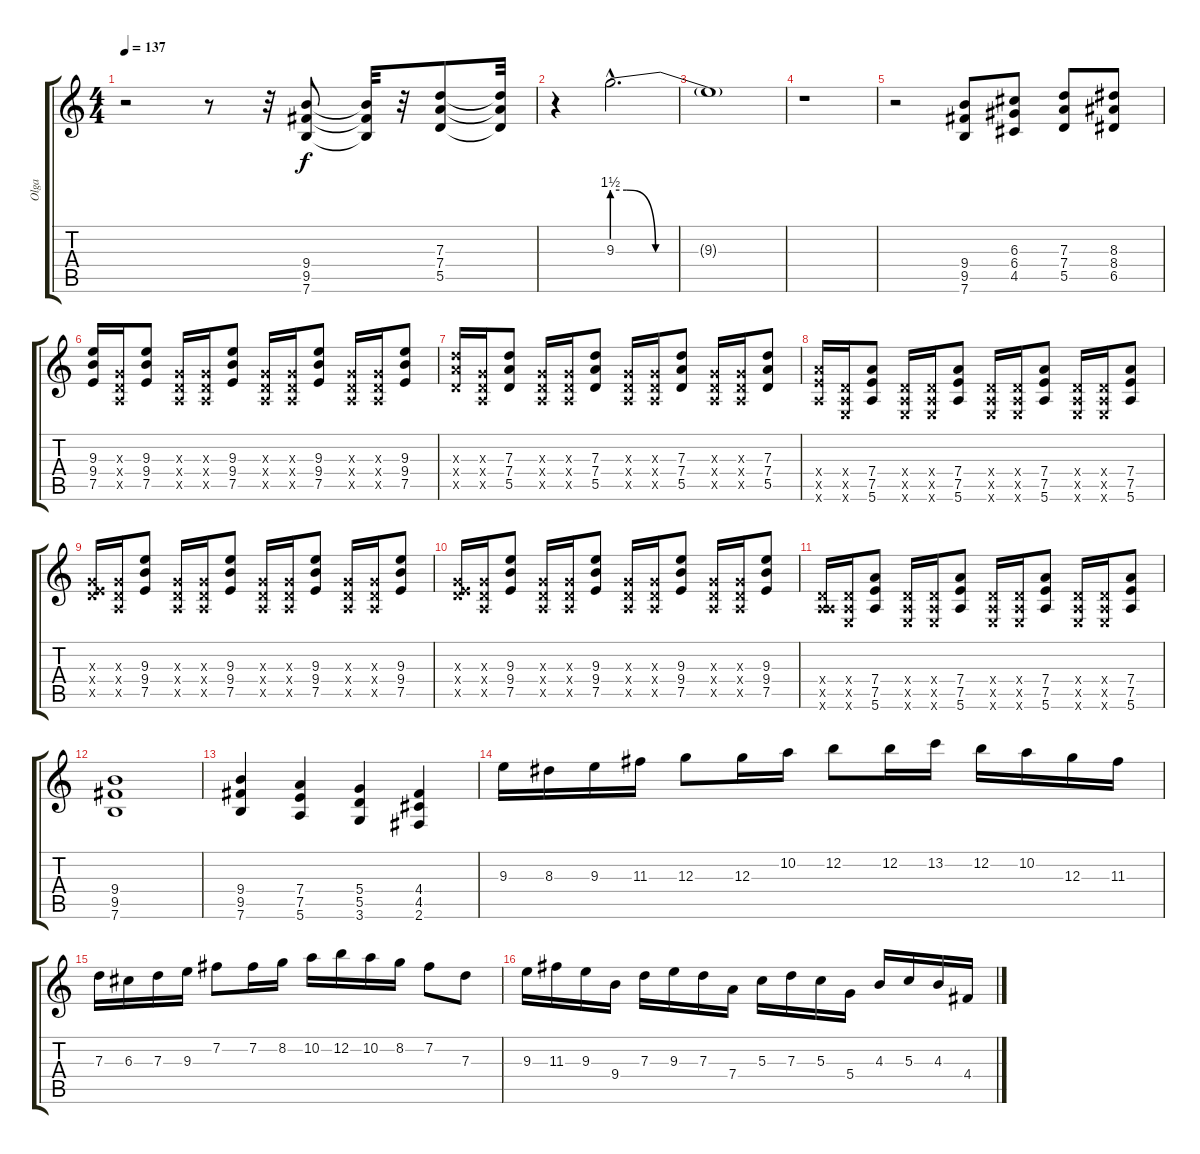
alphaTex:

\track ("Olga" "Olga") {instrument distortionguitar}
\staff {score tabs}
\tuning (E4 B3 G3 D3 A2 E2) {hide}
\ts (4 4)
\tempo 137
\clef g2
\ks c
r.2{dy f} r.8{volume 16} r.32 (9.4 9.5 7.6).8 (9.4{t} 9.5{t} 7.6{t}).32 r.32 (7.3 7.4 5.5).8 (7.3{t} 7.4{t} 5.5{t}).32 |
r.4 9.3{be (custom 0 6 5 6 15 0 40 0 60 0) hac}.2{d} |
9.3{t}.1{volume 0} |
r.1 |
r.2{volume 16} (9.4 9.5 7.6).8 (6.3 6.4 4.5).8 (7.3 7.4 5.5).8 (8.3 8.4 6.5).8 |
(9.3 9.4 7.5).16 (0.3{x} 0.4{x} 0.5{x}).16 (9.3 9.4 7.5).8 (0.3{x} 0.4{x} 0.5{x}).16 (0.3{x} 0.4{x} 0.5{x}).16 (9.3 9.4 7.5).8 (0.3{x} 0.4{x} 0.5{x}).16 (0.3{x} 0.4{x} 0.5{x}).16 (9.3 9.4 7.5).8 (0.3{x} 0.4{x} 0.5{x}).16 (0.3{x} 0.4{x} 0.5{x}).16 (9.3 9.4 7.5).8 |
(7.3{x} 7.4{x} 5.5{x}).16 (0.3{x} 0.4{x} 0.5{x}).16 (7.3 7.4 5.5).8 (0.3{x} 0.4{x} 0.5{x}).16 (0.3{x} 0.4{x} 0.5{x}).16 (7.3 7.4 5.5).8 (0.3{x} 0.4{x} 0.5{x}).16 (0.3{x} 0.4{x} 0.5{x}).16 (7.3 7.4 5.5).8 (0.3{x} 0.4{x} 0.5{x}).16 (0.3{x} 0.4{x} 0.5{x}).16 (7.3 7.4 5.5).8 |
(7.4{x} 7.5{x} 5.6{x}).16 (0.4{x} 0.5{x} 0.6{x}).16 (7.4 7.5 5.6).8 (0.4{x} 0.5{x} 0.6{x}).16 (0.4{x} 0.5{x} 0.6{x}).16 (7.4 7.5 5.6).8 (0.4{x} 0.5{x} 0.6{x}).16 (0.4{x} 0.5{x} 0.6{x}).16 (7.4 7.5 5.6).8 (0.4{x} 0.5{x} 0.6{x}).16 (0.4{x} 0.5{x} 0.6{x}).16 (7.4 7.5 5.6).8 |
(0.3{x} 0.4{x} 7.5{x}).16 (0.3{x} 0.4{x} 0.5{x}).16 (9.3 9.4 7.5).8 (0.3{x} 0.4{x} 0.5{x}).16 (0.3{x} 0.4{x} 0.5{x}).16 (9.3 9.4 7.5).8 (0.3{x} 0.4{x} 0.5{x}).16 (0.3{x} 0.4{x} 0.5{x}).16 (9.3 9.4 7.5).8 (0.3{x} 0.4{x} 0.5{x}).16 (0.3{x} 0.4{x} 0.5{x}).16 (9.3 9.4 7.5).8 |
(0.3{x} 0.4{x} 7.5{x}).16 (0.3{x} 0.4{x} 0.5{x}).16 (9.3 9.4 7.5).8 (0.3{x} 0.4{x} 0.5{x}).16 (0.3{x} 0.4{x} 0.5{x}).16 (9.3 9.4 7.5).8 (0.3{x} 0.4{x} 0.5{x}).16 (0.3{x} 0.4{x} 0.5{x}).16 (9.3 9.4 7.5).8 (0.3{x} 0.4{x} 0.5{x}).16 (0.3{x} 0.4{x} 0.5{x}).16 (9.3 9.4 7.5).8 |
(0.4{x} 0.5{x} 5.6{x}).16 (0.4{x} 0.5{x} 0.6{x}).16 (7.4 7.5 5.6).8 (0.4{x} 0.5{x} 0.6{x}).16 (0.4{x} 0.5{x} 0.6{x}).16 (7.4 7.5 5.6).8 (0.4{x} 0.5{x} 0.6{x}).16 (0.4{x} 0.5{x} 0.6{x}).16 (7.4 7.5 5.6).8 (0.4{x} 0.5{x} 0.6{x}).16 (0.4{x} 0.5{x} 0.6{x}).16 (7.4 7.5 5.6).8 |
(9.4 9.5 7.6).1 |
(9.4 9.5 7.6).4 (7.4 7.5 5.6).4 (5.4 5.5 3.6).4 (4.4 4.5 2.6).4 |
9.3.16{volume 16} 8.3.16 9.3.16 11.3.16 12.3.8 12.3.16 10.2.16 12.2.8 12.2.16 13.2.16 12.2.16 10.2.16 12.3.16 11.3.16 |
7.3.16 6.3.16 7.3.16 9.3.16 7.2.8 7.2.16 8.2.16 10.2.16 12.2.16 10.2.16 8.2.16 7.2.8 7.3.8 |
9.3.16 11.3.16 9.3.16 9.4.16 7.3.16 9.3.16 7.3.16 7.4.16 5.3.16 7.3.16 5.3.16 5.4.16 4.3.16 5.3.16 4.3.16 4.4.16
